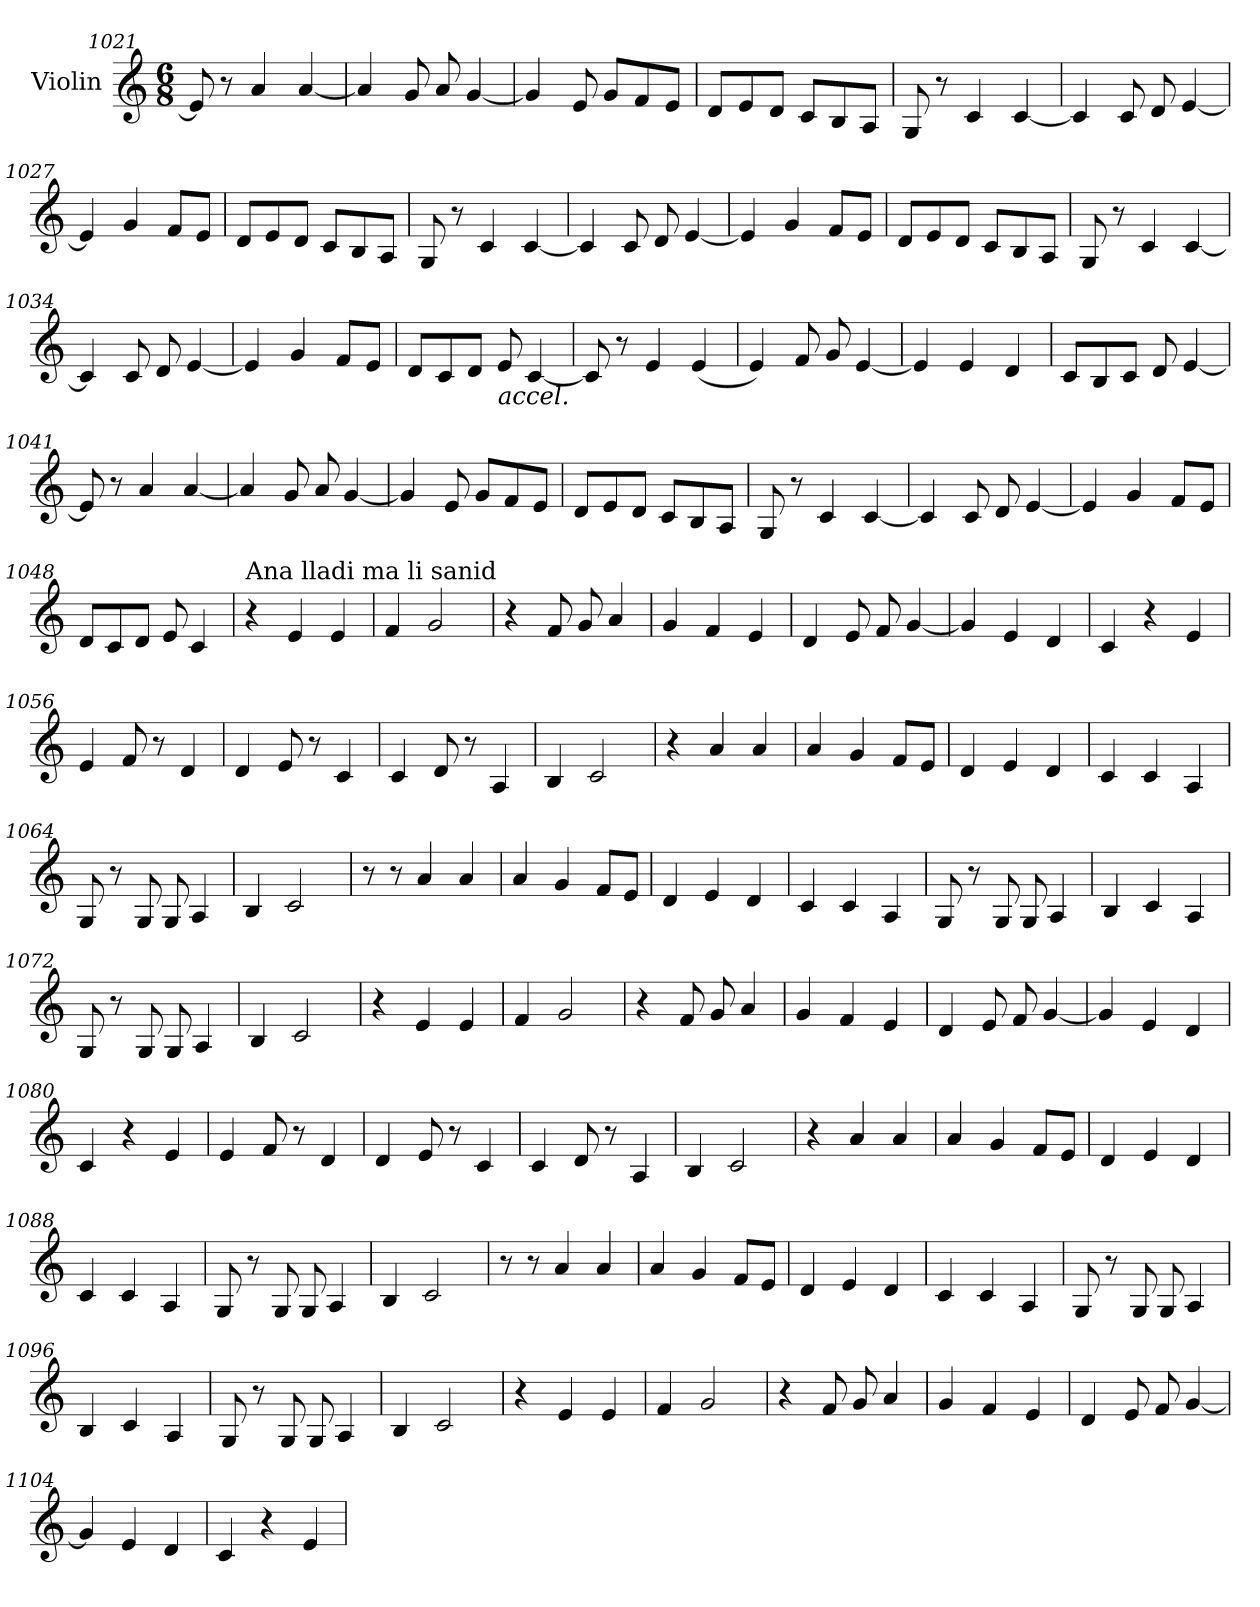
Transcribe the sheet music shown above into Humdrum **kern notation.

**kern
*part1
*staff1
*I"Violin
*clefG2
*k[]
*M6/8
=1021
8e/]
8r
4a/
[4a/
=1022
4a/]
8g/
8a/
[4g/
!!LO:LB:g=z
=1023
4g/]
8e/
8g/L
8f/
8e/J
=1024
8d/L
8e/
8d/J
8c/L
8B/
8A/J
=1025
8G/
8r
4c/
[4c/
=1026
4c/]
8c/
8d/
[4e/
=1027
4e/]
4g/
8f/L
8e/J
=1028
8d/L
8e/
8d/J
8c/L
8B/
8A/J
!!LO:LB:g=z
=1029
8G/
8r
4c/
[4c/
=1030
4c/]
8c/
8d/
[4e/
=1031
4e/]
4g/
8f/L
8e/J
=1032
8d/L
8e/
8d/J
8c/L
8B/
8A/J
=1033
8G/
8r
4c/
[4c/
=1034
4c/]
8c/
8d/
[4e/
!!LO:LB:g=z
=1035
4e/]
4g/
8f/L
8e/J
=1036
8d/L
8c/
8d/J
!LO:TX:b:i:t=accel.
8e/
[4c/
=1037
8c/]
8r
4e/
(<4e/
=1038
4e/)
8f/
8g/
[4e/
=1039
4e/]
4e/
4d/
=1040
8c/L
8B/
8c/J
8d/
[4e/
!!LO:LB:g=z
=1041
8e/]
8r
4a/
[4a/
=1042
4a/]
8g/
8a/
[4g/
=1043
4g/]
8e/
8g/L
8f/
8e/J
=1044
8d/L
8e/
8d/J
8c/L
8B/
8A/J
=1045
8G/
8r
4c/
[4c/
=1046
4c/]
8c/
8d/
[4e/
!!LO:LB:g=z
=1047
4e/]
4g/
8f/L
8e/J
=1048
8d/L
8c/
8d/J
8e/
4c/
=1049
*MM150
!LO:TX:a:t=Ana lladi ma li sanid
4r
4e/
4e/
=1050
4f/
2g/
=1051
4r
8f/
8g/
4a/
=1052
4g/
4f/
4e/
=1053
4d/
8e/
8f/
[4g/
!!LO:LB:g=z
=1054
4g/]
4e/
4d/
=1055
4c/
4r
4e/
=1056
4e/
8f/
8r
4d/
=1057
4d/
8e/
8r
4c/
=1058
4c/
8d/
8r
4A/
=1059
4B/
2c/
=1060
4r
4a/
4a/
!!LO:LB:g=z
=1061
4a/
4g/
8f/L
8e/J
=1062
4d/
4e/
4d/
=1063
4c/
4c/
4A/
=1064
8G/
8r
8G/
8G/
4A/
=1065
4B/
2c/
=1066
8r
8r
4a/
4a/
=1067
4a/
4g/
8f/L
8e/J
!!LO:PB:g=z
=1068
4d/
4e/
4d/
=1069
4c/
4c/
4A/
=1070
8G/
8r
8G/
8G/
4A/
=1071
4B/
4c/
4A/
=1072
8G/
8r
8G/
8G/
4A/
=1073
4B/
2c/
=1074
4r
4e/
4e/
!!LO:LB:g=z
=1075
4f/
2g/
=1076
4r
8f/
8g/
4a/
=1077
4g/
4f/
4e/
=1078
4d/
8e/
8f/
[4g/
=1079
4g/]
4e/
4d/
=1080
4c/
4r
4e/
=1081
4e/
8f/
8r
4d/
!!LO:LB:g=z
=1082
4d/
8e/
8r
4c/
=1083
4c/
8d/
8r
4A/
=1084
4B/
2c/
=1085
4r
4a/
4a/
=1086
4a/
4g/
8f/L
8e/J
=1087
4d/
4e/
4d/
=1088
4c/
4c/
4A/
!!LO:LB:g=z
=1089
8G/
8r
8G/
8G/
4A/
=1090
4B/
2c/
=1091
8r
8r
4a/
4a/
=1092
4a/
4g/
8f/L
8e/J
=1093
4d/
4e/
4d/
=1094
4c/
4c/
4A/
=1095
8G/
8r
8G/
8G/
4A/
!!LO:LB:g=z
=1096
4B/
4c/
4A/
=1097
8G/
8r
8G/
8G/
4A/
=1098
4B/
2c/
=1099
4r
4e/
4e/
=1100
4f/
2g/
=1101
4r
8f/
8g/
4a/
=1102
4g/
4f/
4e/
!!LO:LB:g=z
=1103
4d/
8e/
8f/
[4g/
=1104
4g/]
4e/
4d/
=1105
4c/
4r
4e/
=
*-
